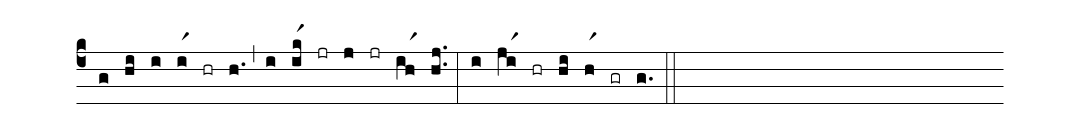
%%
(c4)
(g) (hi)
(i) (ir1) (hr) (h.) (,)
(i) (ikr1) (jr) (j) (jr) (ihr1) (h.j.) (:)
(i) (jir1) (hr) (hi) (hr1) (gr) (g.) (::)
